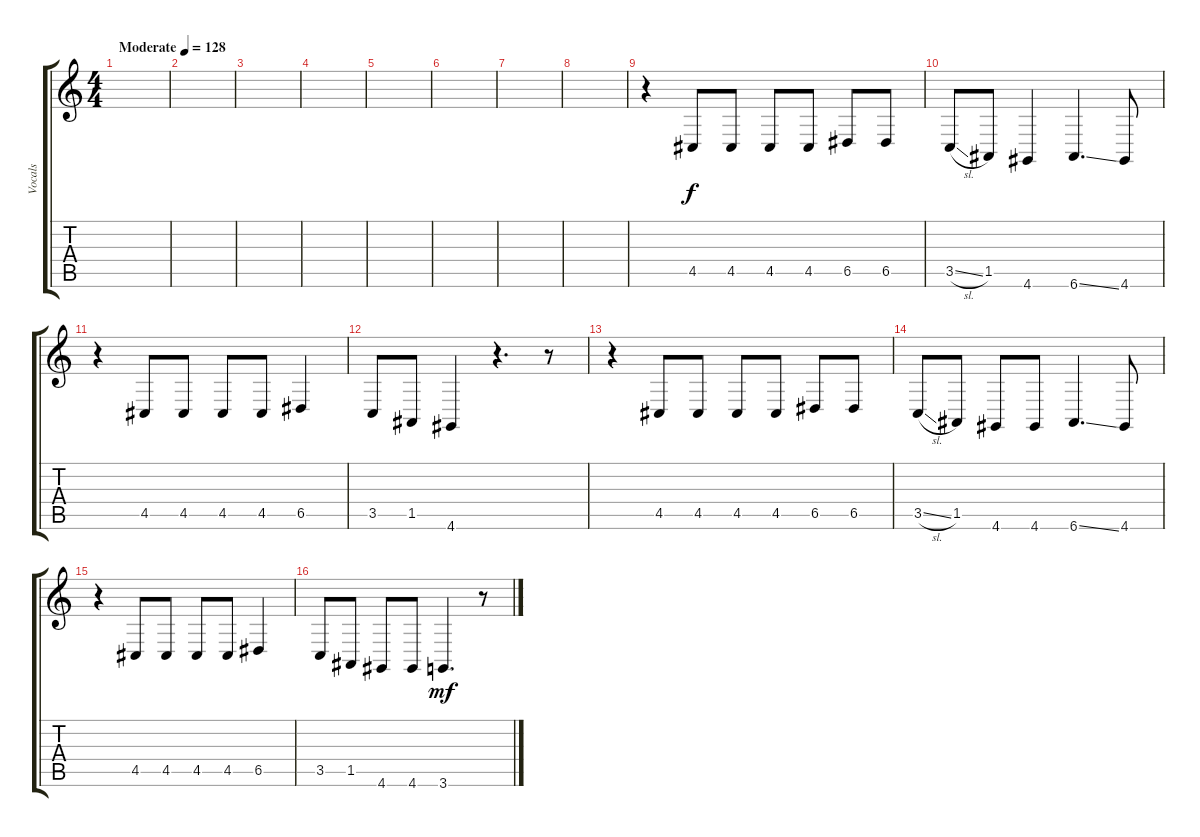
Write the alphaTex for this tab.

\track ("Vocals" "Vocals") {instrument tuba}
\staff {score tabs}
\tuning (E4 B3 G3 D3 A2 E2) {hide}
\ts (4 4)
\tempo (128 "Moderate")
\clef g2
\ks c
|
|
|
|
|
|
|
|
r.4 4.5.8 4.5.8 4.5.8 4.5.8 6.5.8 6.5.8 |
3.5{sl}.8 1.5.8 4.6.4 6.6{ss}.4{d} 4.6.8 |
r.4 4.5.8 4.5.8 4.5.8 4.5.8 6.5.4 |
3.5.8 1.5.8 4.6.4 r.4{d} r.8 |
r.4 4.5.8 4.5.8 4.5.8 4.5.8 6.5.8 6.5.8 |
3.5{sl}.8 1.5.8 4.6.8 4.6.8 6.6{ss}.4{d} 4.6.8 |
r.4 4.5.8 4.5.8 4.5.8 4.5.8 6.5.4 |
3.5.8 1.5.8 4.6.8 4.6.8 3.6.4{d dy mf} r.8
